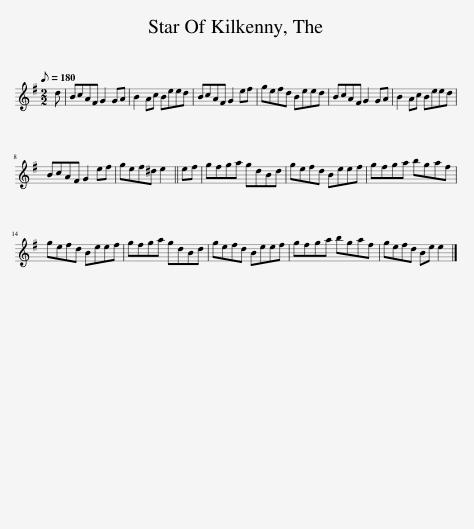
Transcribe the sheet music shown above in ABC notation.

X:1
L:1/8
Q:1/8=180
M:2/2
I:linebreak $
K:Emin
V:1 treble
V:1
 d | BcAF G2 GA | B2 Ac Beed | BcAF G2 ef | gefd Beed | %5
 BcAF G2 GA | B2 Ac Beed |$ BcAF G2 ef | gef^d e2 || ef | %10
 gfga gdBd | gefd Beef | gfga bgaf |$ gefd Beef | gfga gdBd | %15
 gefd Beef | gfga bgaf | gefd Be e2 |] %18
